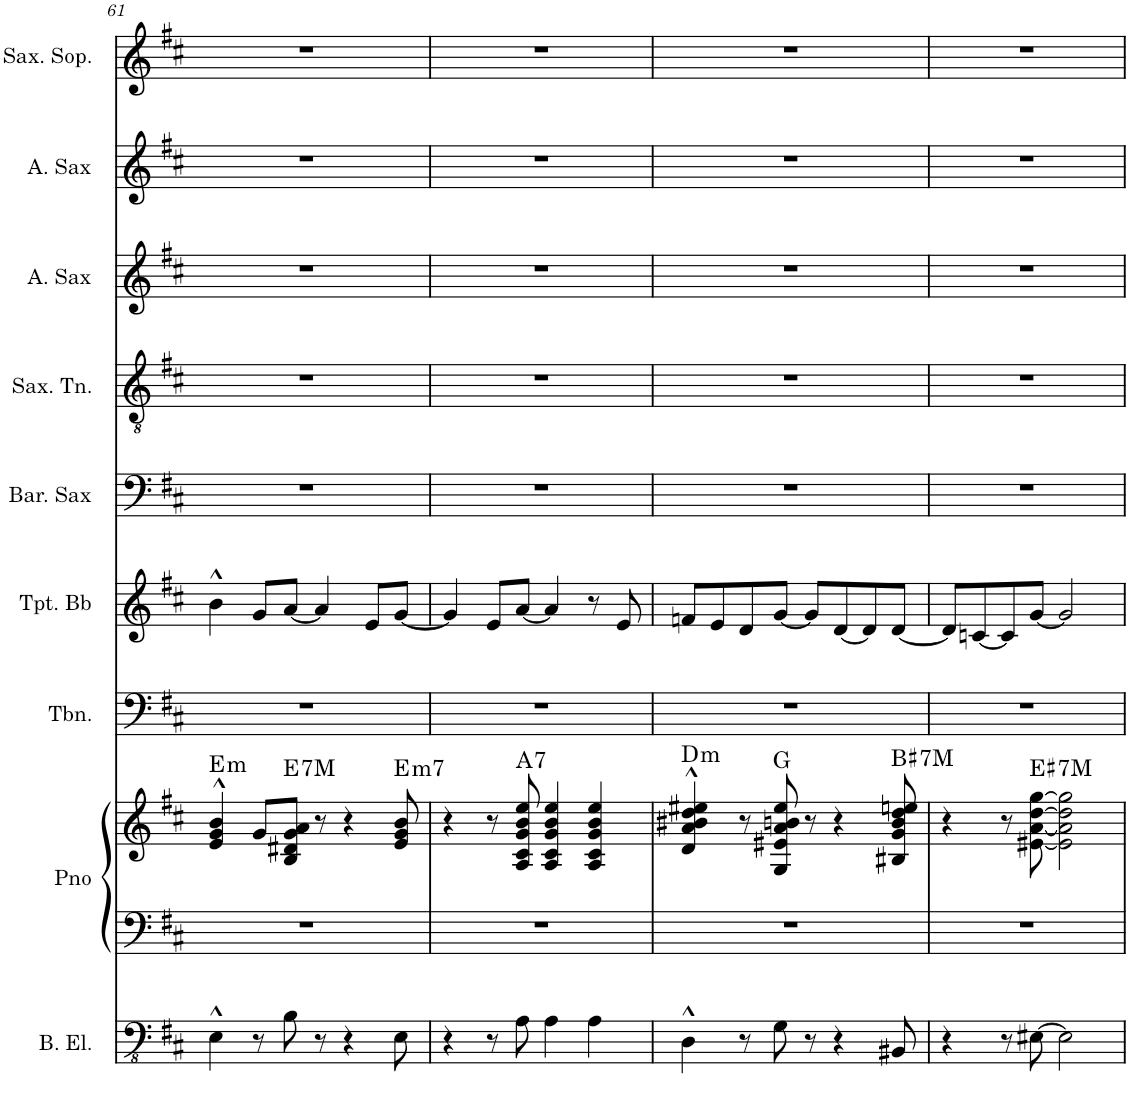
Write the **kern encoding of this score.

**kern	**kern	**kern	**harte	**kern	**kern	**kern	**kern	**kern	**kern	**kern
*part9	*part8	*part8	*part8	*part7	*part6	*part5	*part4	*part3	*part2	*part1
*staff10	*staff9	*staff8	*	*staff7	*staff6	*staff5	*staff4	*staff3	*staff2	*staff1
*I"Baixo elétrico	*I"Piano	*	*	*I"Trombone	*I"Trompete Bb	*I"Saxofone barítono	*I"Saxofone Tenor	*I"Saxofone Alto	*I"Saxofone Alto	*I"Saxofone Soprano
*I'B. El.	*I'Pno	*	*	*I'Tbn.	*I'Tpt. Bb	*	*I'Sax. Tn.	*	*	*I'Sax. Sop.
!!LO:PB:g=z
*clefFv4	*clefF4	*clefG2	*	*clefF4	*clefG2	*clefF4	*clefGv2	*clefG2	*clefG2	*clefG2
*	*	*	*	*	*ITrd1c2	*ITrd12c21	*ITrd8c14	*ITrd5c9	*ITrd5c9	*ITrd1c2
*k[f#c#]	*k[f#c#]	*k[f#c#]	*	*k[f#c#]	*k[f#c#]	*k[f#c#]	*k[f#c#]	*k[f#c#]	*k[f#c#]	*k[f#c#]
*M4/4	*M4/4	*M4/4	*	*M4/4	*M4/4	*M4/4	*M4/4	*M4/4	*M4/4	*M4/4
=61	=61	=61	=61	=61	=61	=61	=61	=61	=61	=61
!	!	!	!LO:H:kt=m	!	!	!	!	!	!	!
4EE^^\	1r	4e/^^ 4g/^^ 4b/^^	E:min	1r	4b^^\	1r	1r	1r	1r	1r
8r	.	8g/L	.	.	8g/L	.	.	.	.	.
!	!	!	!LO:H:kt=7	!	!	!	!	!	!	!
8BB\	.	8B/ 8d#X/ 8g/ 8a/J	E:7	.	[8a/J	.	.	.	.	.
8r	.	8r	.	.	4a/]	.	.	.	.	.
4r	.	4r	.	.	.	.	.	.	.	.
.	.	.	.	.	8e/L	.	.	.	.	.
!	!	!	!LO:H:kt=m7	!	!	!	!	!	!	!
8EE\	.	8e/ 8g/ 8b/	E:min7	.	[8g/J	.	.	.	.	.
=62	=62	=62	=62	=62	=62	=62	=62	=62	=62	=62
4r	1r	4r	.	1r	4g/]	1r	1r	1r	1r	1r
8r	.	8r	.	.	8e/L	.	.	.	.	.
!	!	!	!LO:H:kt=7	!	!	!	!	!	!	!
8AA\	.	8A/ 8c#/ 8g/ 8b/ 8ee/	A:7	.	[8a/J	.	.	.	.	.
4AA\	.	4A/ 4c#/ 4g/ 4b/ 4ee/	.	.	4a/]	.	.	.	.	.
4AA\	.	4A/ 4c#/ 4g/ 4b/ 4ee/	.	.	8r	.	.	.	.	.
.	.	.	.	.	8e/	.	.	.	.	.
=63	=63	=63	=63	=63	=63	=63	=63	=63	=63	=63
!	!	!	!LO:H:kt=m	!	!	!	!	!	!	!
4DD^^\	1r	4d/^^ 4a/^^ 4b#X/^^ 4dd/^^ 4ee#X/^^	D:min	1r	8fn/L	1r	1r	1r	1r	1r
.	.	.	.	.	8e/	.	.	.	.	.
8r	.	8r	.	.	8d/	.	.	.	.	.
8GG\	.	8G/ 8e#X/ 8a/ 8bn/ 8ee#/	G:maj	.	[8g/J	.	.	.	.	.
8r	.	8r	.	.	8g/L]	.	.	.	.	.
4r	.	4r	.	.	[8d/	.	.	.	.	.
.	.	.	.	.	8d/]	.	.	.	.	.
!	!	!	!LO:H:kt=7	!	!	!	!	!	!	!
8BBB#X/	.	8B#X/ 8g/ 8b/ 8dd/ 8een/	B#:7	.	[8d/J	.	.	.	.	.
=64	=64	=64	=64	=64	=64	=64	=64	=64	=64	=64
4r	1r	4r	.	1r	8d/L]	1r	1r	1r	1r	1r
.	.	.	.	.	[8cn/	.	.	.	.	.
8r	.	8r	.	.	8c/]	.	.	.	.	.
!	!	!	!LO:H:kt=7	!	!	!	!	!	!	!
[8EE#X\	.	[8e#X\ [8a\ [8dd\ [8gg\	E#:7	.	[8g/J	.	.	.	.	.
2EE#\]	.	2e#\] 2a\] 2dd\] 2gg\]	.	.	2g/]	.	.	.	.	.
=	=	=	=	=	=	=	=	=	=	=
*-	*-	*-	*-	*-	*-	*-	*-	*-	*-	*-
